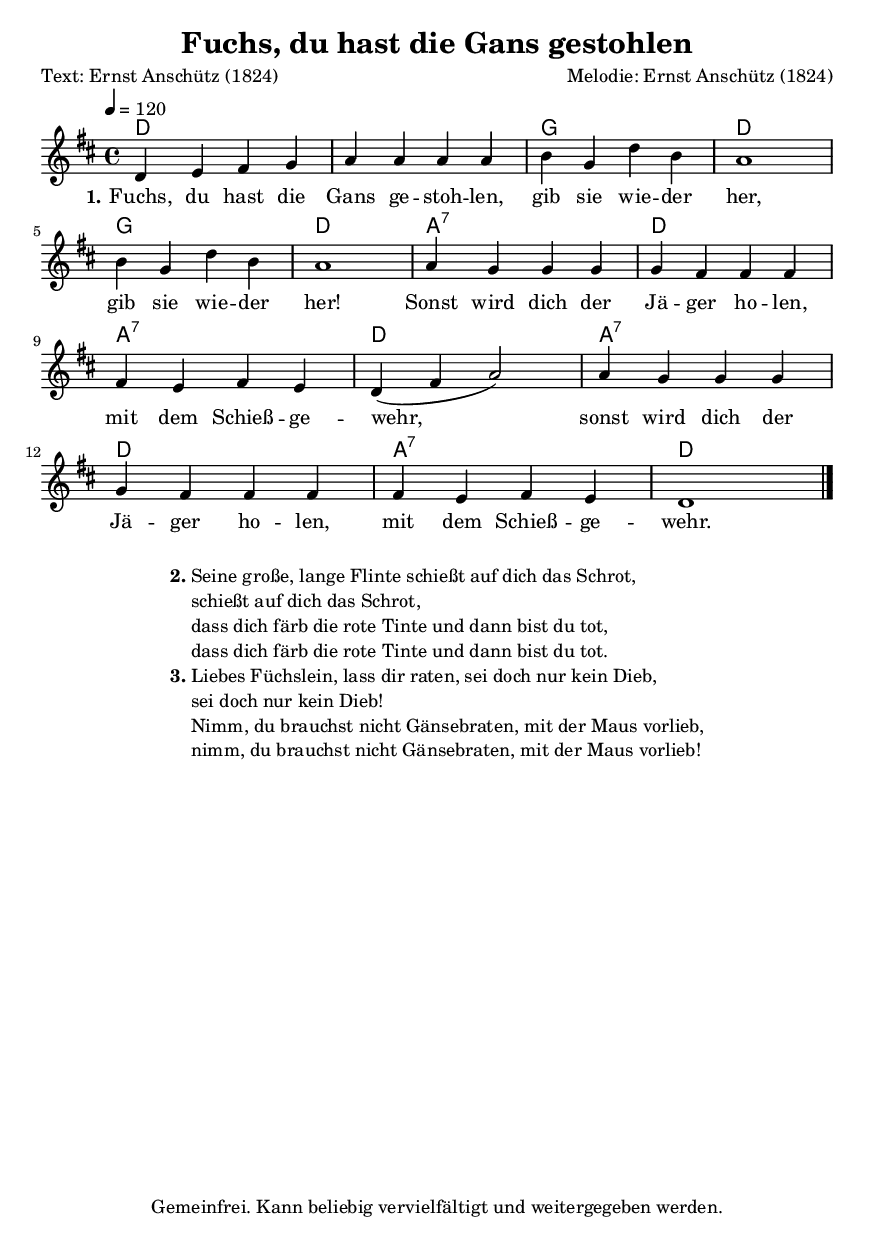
% Dieses Notenblatt wurde erstellt von Carsten Urbach [http://www.carsten-urbach.eu]
%
% Kontakt: curbach@gmx.de
%
% geringfügige Änderungen von Hauke Rehr

\include "deutsch.ly"
\include "default.ly"

\version "2.12.3"
\header {
  title = "Fuchs, du hast die Gans gestohlen"
  poet = "Text: Ernst Anschütz (1824)"
  composer = "Melodie: Ernst Anschütz (1824)"
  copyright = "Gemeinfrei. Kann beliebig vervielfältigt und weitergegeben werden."
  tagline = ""
}

#(set-global-staff-size 16)

akkorde = \chordmode {
  d1*2 g1 d1 g1 d1 a:7 d1 a:7 d1 a:7 d a:7 d
}

melodie = \relative c' {
  d4 e fis g |
  a a a a |
  h g d' h |
  a1 |
  h4 g d' h |
  a1 |
  a4 g g g |
  g fis fis fis |
  fis e fis e |
  d( fis a2) |
  a4 g g g |
  g fis fis fis |
  fis e fis e |
  d1 \bar "|." |
}

text = \lyricmode {
  \set stanza = "1."
  Fuchs, du hast die Gans ge -- stoh -- len,
  gib sie wie -- der her, gib sie wie -- der her!
  Sonst wird dich der Jä -- ger ho -- len,
  mit dem Schieß -- ge -- wehr,
  sonst wird dich der Jä -- ger ho -- len,
  mit dem Schieß -- ge -- wehr.
}

\score {
  <<
    \new ChordNames { \akkorde }
    \new Voice = "Lied" {
      \autoBeamOff
      \clef "treble"
      \time 4/4
      \key d \major
      \tempo 4 = 120
      \melodie
    }
    \new Lyrics \lyricsto "Lied" { \text }
  >>
 \layout {}
 \midi {}
}
\markup {
  \fill-line {
    \column {
      \line {
	\bold "2."
        \column {
	  "Seine große, lange Flinte schießt auf dich das Schrot,"
          "schießt auf dich das Schrot,"
	  "dass dich färb die rote Tinte und dann bist du tot,"
	  "dass dich färb die rote Tinte und dann bist du tot."
	}
      }
      \hspace #0.1
      \line {
	\bold "3."
        \column {
	  "Liebes Füchslein, lass dir raten, sei doch nur kein Dieb,"
          "sei doch nur kein Dieb!"
	  "Nimm, du brauchst nicht Gänsebraten, mit der Maus vorlieb,"
	  "nimm, du brauchst nicht Gänsebraten, mit der Maus vorlieb!"
	}
      }
    }
  }
}

 % some settings % vim: sw=2 et
